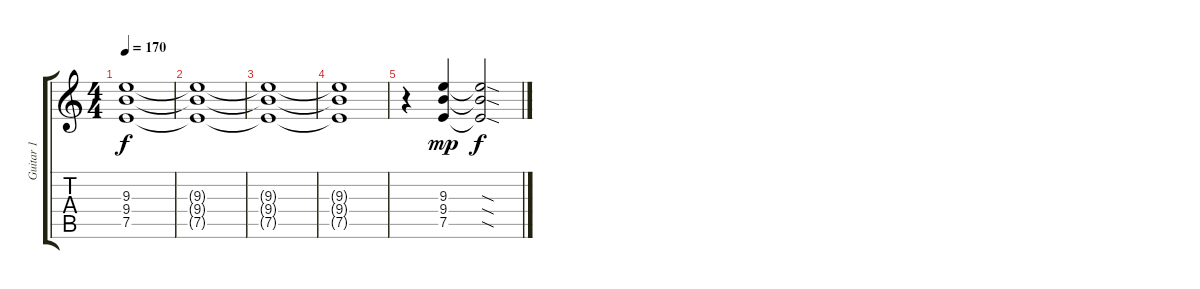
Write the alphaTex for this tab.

\track ("Guitar 1" "Guitar 1") {instrument electricguitarclean}
\staff {score tabs}
\tuning (E4 B3 G3 D3 A2 E2) {hide}
\ts (4 4)
\tempo 170
\clef g2
\ks c
(9.3{t} 9.4{t} 7.5{t}).1{dy f} |
(9.3{t} 9.4{t} 7.5{t}).1 |
(9.3{t} 9.4{t} 7.5{t}).1 |
(9.3{t} 9.4{t} 7.5{t}).1 |
r.4 (9.3 9.4 7.5).4{dy mp} (9.3{sod t} 9.4{sod t} 7.5{sod t}).2{dy f}
